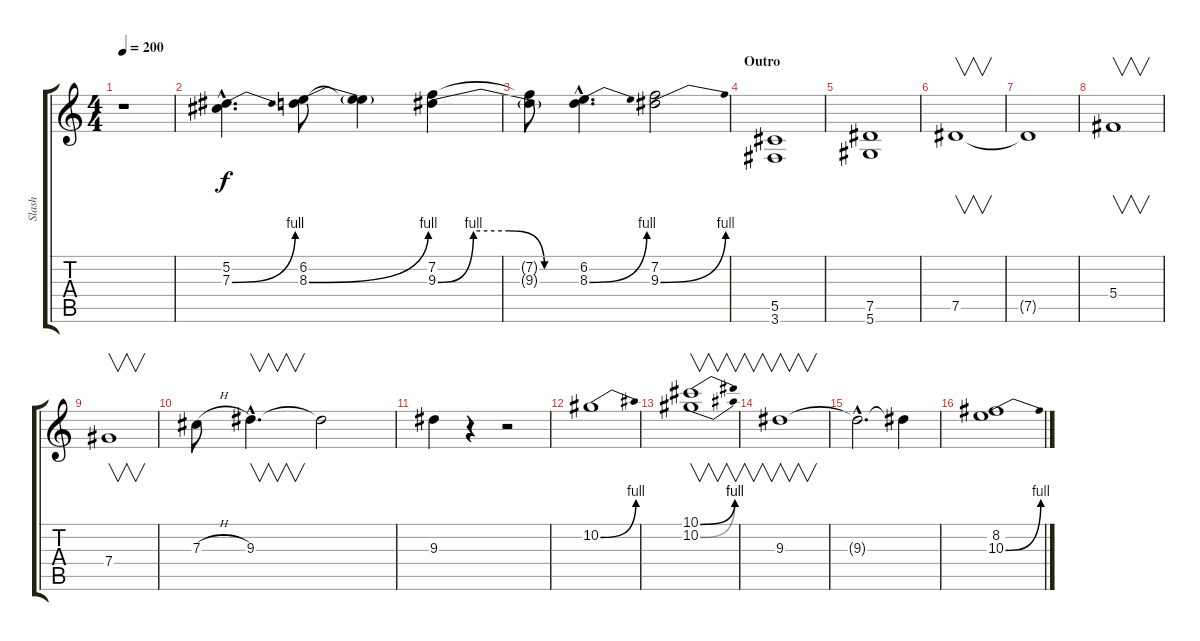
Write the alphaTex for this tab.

\track ("Slash" "Slash") {instrument distortionguitar}
\staff {score tabs}
\tuning (Eb4 Bb3 Gb3 Db3 Ab2 Eb2) {hide}
\ts (4 4)
\tempo 200
\clef g2
\ks c
r.1{dy f} |
(5.2{hac} 7.3{be (bend 0 0 60 4) hac}).4{d} (6.2 8.3{be (bend 0 0 60 4)}).8 (6.2{t} 8.3{t}).4 (7.2 9.3{be (custom 0 0 15 4 30 4 45 0 60 0)}).4 |
(7.2{t} 9.3{t}).8 (6.2{hac} 8.3{be (bend 0 0 60 4) hac}).4{d} (7.2 9.3{be (bend 0 0 60 4)}).2 |
\section ("" "Outro")
(5.5 3.6).1 |
(7.5 5.6).1 |
7.5.1{v} |
7.5{t}.1 |
5.4.1{v} |
7.4.1{v} |
7.3{h}.8 9.3{hac}.4{v d} 9.3{t}.2 |
9.3.4 r.4 r.2 |
10.2{be (bend 0 0 60 4)}.1 |
(10.1{be (bend 0 0 60 4)} 10.2{be (bend 0 0 60 4)}).1{v} |
9.3.1{v} |
9.3{hac t}.2{d} 9.3{t}.4 |
(8.2 10.3{be (bend 0 0 60 4)}).1
